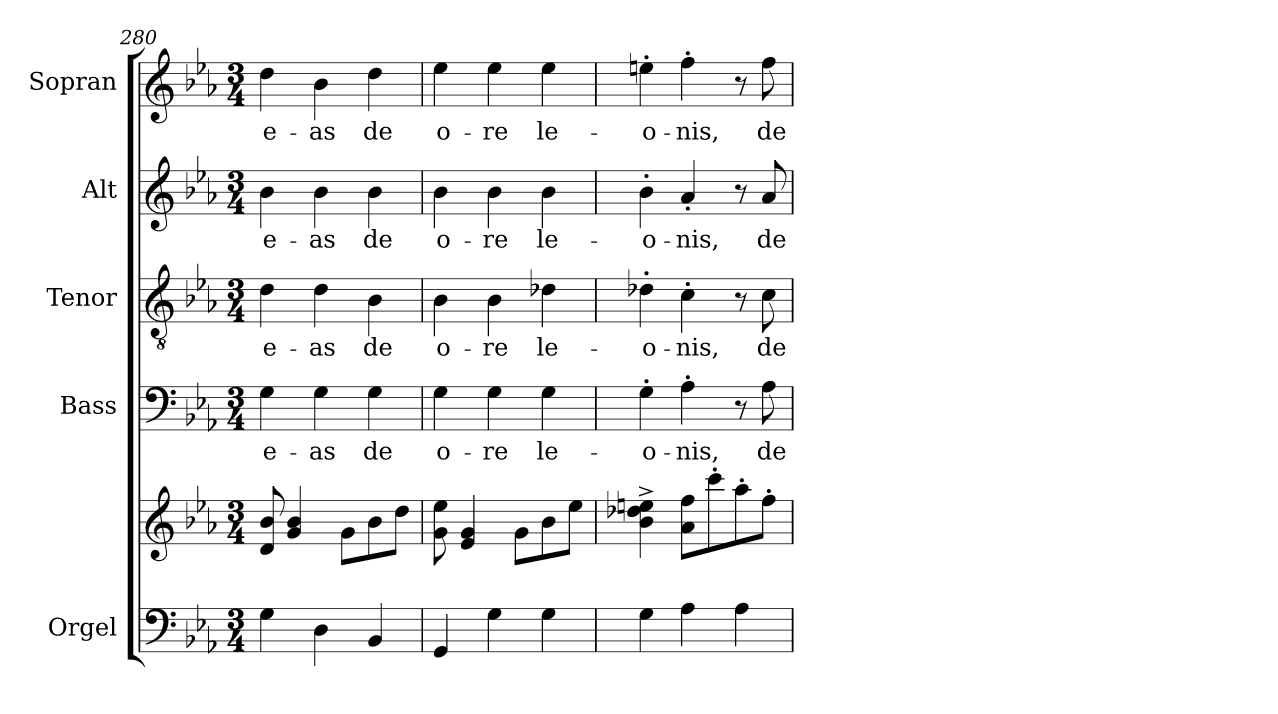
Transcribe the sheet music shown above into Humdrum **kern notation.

**kern	**kern	**kern	**text	**kern	**text	**kern	**text	**kern	**text
*part5	*part5	*part4	*part4	*part3	*part3	*part2	*part2	*part1	*part1
*staff6	*staff5	*staff4	*staff4	*staff3	*staff3	*staff2	*staff2	*staff1	*staff1
*I"Orgel	*	*I"Bass	*	*I"Tenor	*	*I"Alt	*	*I"Sopran	*
*I'Org.	*	*I'B.	*	*I'T.	*	*I'A.	*	*I'S.	*
!!LO:PB:g=z
*clefF4	*clefG2	*clefF4	*	*clefGv2	*	*clefG2	*	*clefG2	*
*k[b-e-a-]	*k[b-e-a-]	*k[b-e-a-]	*	*k[b-e-a-]	*	*k[b-e-a-]	*	*k[b-e-a-]	*
*E-:	*E-:	*E-:	*	*E-:	*	*E-:	*	*E-:	*
*M3/4	*M3/4	*M3/4	*	*M3/4	*	*M3/4	*	*M3/4	*
=280	=280	=280	=280	=280	=280	=280	=280	=280	=280
!	!	!	!LO:LY:b	!	!LO:LY:b	!	!LO:LY:b	!	!LO:LY:b
4G\	8d/ 8b-/	4G\	e-	4d\	e-	4b-\	e-	4dd\	e-
.	4g/ 4b-/	.	.	.	.	.	.	.	.
!	!	!	!LO:LY:b	!	!LO:LY:b	!	!LO:LY:b	!	!LO:LY:b
4D\	.	4G\	-as	4d\	-as	4b-\	-as	4b-\	-as
.	8g\L	.	.	.	.	.	.	.	.
!	!	!	!LO:LY:b	!	!LO:LY:b	!	!LO:LY:b	!	!LO:LY:b
4BB-/	8b-\	4G\	de	4B-\	de	4b-\	de	4dd\	de
.	8dd\J	.	.	.	.	.	.	.	.
=281	=281	=281	=281	=281	=281	=281	=281	=281	=281
!	!	!	!LO:LY:b	!	!LO:LY:b	!	!LO:LY:b	!	!LO:LY:b
4GG/	8g\ 8ee-\	4G\	o-	4B-\	o-	4b-\	o-	4ee-\	o-
.	4e-/ 4g/	.	.	.	.	.	.	.	.
!	!	!	!LO:LY:b	!	!LO:LY:b	!	!LO:LY:b	!	!LO:LY:b
4G\	.	4G\	-re	4B-\	-re	4b-\	-re	4ee-\	-re
.	8g\L	.	.	.	.	.	.	.	.
!	!	!	!LO:LY:b	!	!LO:LY:b	!	!LO:LY:b	!	!LO:LY:b
4G\	8b-\	4G\	le-	4d-X\	le-	4b-\	le-	4ee-\	le-
.	8ee-\J	.	.	.	.	.	.	.	.
=282	=282	=282	=282	=282	=282	=282	=282	=282	=282
!	!	!	!LO:LY:b	!	!LO:LY:b	!	!LO:LY:b	!	!LO:LY:b
4G\	4b-\^> 4dd-X\^> 4een\^>	4G'>\	-o-	4d-X'>\	-o-	4b-'>\	-o-	4een'>\	-o-
!	!	!	!LO:LY:b	!	!LO:LY:b	!	!LO:LY:b	!	!LO:LY:b
4A-\	8a-\ 8ff\L	4A-'>\	-nis,	4c'>\	-nis,	4a-'</	-nis,	4ff'>\	-nis,
.	8ccc'>\	.	.	.	.	.	.	.	.
4A-\	8aa-'>\	8r	.	8r	.	8r	.	8r	.
!	!	!	!LO:LY:b	!	!LO:LY:b	!	!LO:LY:b	!	!LO:LY:b
.	8ff'>\J	8A-\	de	8c\	de	8a-/	de	8ff\	de
=	=	=	=	=	=	=	=	=	=
*-	*-	*-	*-	*-	*-	*-	*-	*-	*-
